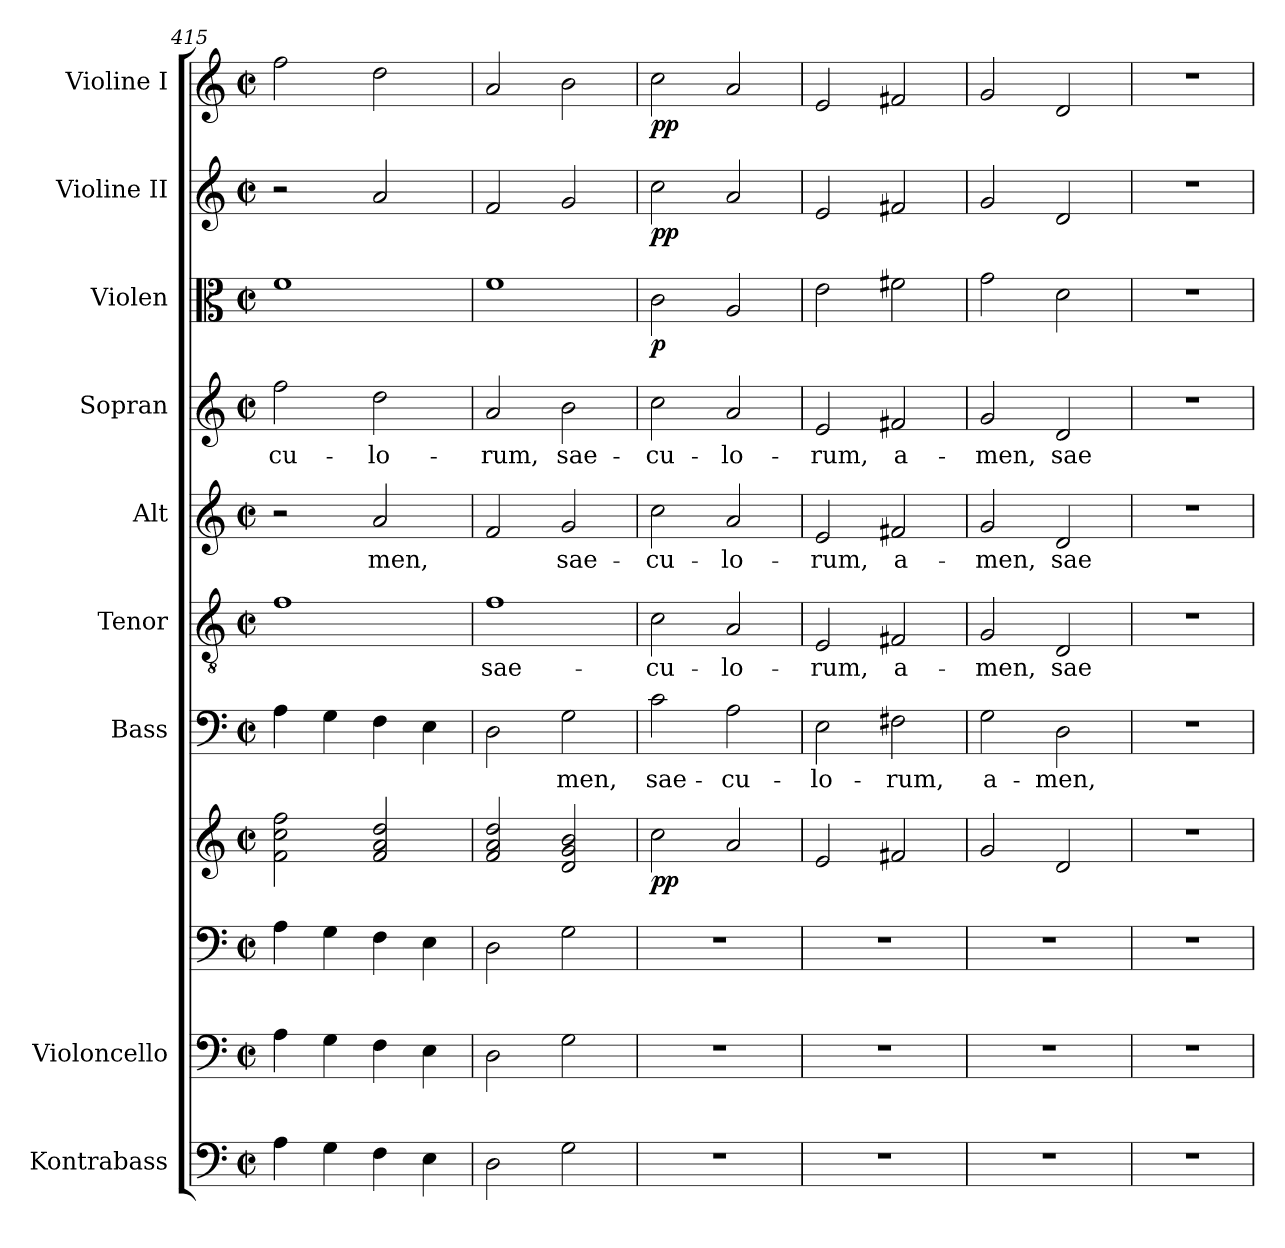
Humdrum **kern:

**kern	**kern	**kern	**kern	**dynam	**kern	**text	**kern	**text	**kern	**text	**kern	**text	**kern	**dynam	**kern	**dynam	**kern	**dynam
*part10	*part9	*part8	*part8	*part8	*part7	*part7	*part6	*part6	*part5	*part5	*part4	*part4	*part3	*part3	*part2	*part2	*part1	*part1
*staff11	*staff10	*staff9	*staff8	*staff8/9	*staff7	*staff7	*staff6	*staff6	*staff5	*staff5	*staff4	*staff4	*staff3	*staff3	*staff2	*staff2	*staff1	*staff1
*I"Kontrabass	*I"Violoncello	*	*	*	*I"Bass	*	*I"Tenor	*	*I"Alt	*	*I"Sopran	*	*I"Violen	*	*I"Violine II	*	*I"Violine I	*
*I'Kb.	*I'Vc.	*	*	*	*I'B.	*	*I'T.	*	*I'A.	*	*I'S.	*	*	*	*I'Vl. II	*	*I'Vl. I	*
*clefF4	*clefF4	*clefF4	*clefG2	*	*clefF4	*	*clefGv2	*	*clefG2	*	*clefG2	*	*clefC3	*	*clefG2	*	*clefG2	*
*ITrd7c12	*	*	*	*	*	*	*	*	*	*	*	*	*	*	*	*	*	*
*k[]	*k[]	*k[]	*k[]	*	*k[]	*	*k[]	*	*k[]	*	*k[]	*	*k[]	*	*k[]	*	*k[]	*
*C:	*C:	*C:	*C:	*	*C:	*	*C:	*	*C:	*	*C:	*	*C:	*	*C:	*	*C:	*
*M2/2	*M2/2	*M2/2	*M2/2	*	*M2/2	*	*M2/2	*	*M2/2	*	*M2/2	*	*M2/2	*	*M2/2	*	*M2/2	*
*met(c|)	*met(c|)	*met(c|)	*met(c|)	*	*met(c|)	*	*met(c|)	*	*met(c|)	*	*met(c|)	*	*met(c|)	*	*met(c|)	*	*met(c|)	*
=415	=415	=415	=415	=415	=415	=415	=415	=415	=415	=415	=415	=415	=415	=415	=415	=415	=415	=415
!	!	!	!	!	!	!	!	!	!	!	!	!LO:LY:b	!	!	!	!	!	!
4AA\	4A\	4A\	2f\ 2cc\ 2ff\	.	4A\	.	1f	.	2r	.	2ff\	-cu-	1f	.	2r	.	2ff\	.
4GG\	4G\	4G\	.	.	4G\	.	.	.	.	.	.	.	.	.	.	.	.	.
!	!	!	!	!	!	!	!	!	!	!LO:LY:b	!	!LO:LY:b	!	!	!	!	!	!
4FF\	4F\	4F\	2f/ 2a/ 2dd/	.	4F\	.	.	.	2a/	-men,	2dd\	-lo-	.	.	2a/	.	2dd\	.
4EE\	4E\	4E\	.	.	4E\	.	.	.	.	.	.	.	.	.	.	.	.	.
!!LO:PB:g=z
=416	=416	=416	=416	=416	=416	=416	=416	=416	=416	=416	=416	=416	=416	=416	=416	=416	=416	=416
!	!	!	!	!	!	!	!	!LO:LY:b	!	!	!	!LO:LY:b	!	!	!	!	!	!
2DD\	2D\	2D\	2f/ 2a/ 2dd/	.	2D\	.	1f	sae-	2f/	.	2a/	-rum,	1f	.	2f/	.	2a/	.
!	!	!	!	!	!	!LO:LY:b	!	!	!	!LO:LY:b	!	!LO:LY:b	!	!	!	!	!	!
2GG\	2G\	2G\	2d/ 2g/ 2b/	.	2G\	-men,	.	.	2g/	sae-	2b\	sae-	.	.	2g/	.	2b\	.
=417	=417	=417	=417	=417	=417	=417	=417	=417	=417	=417	=417	=417	=417	=417	=417	=417	=417	=417
!	!	!	!	!LO:DY:b	!	!LO:LY:b	!	!LO:LY:b	!	!LO:LY:b	!	!LO:LY:b	!	!LO:DY:b	!	!LO:DY:b	!	!LO:DY:b
1r	1r	1r	2cc\	pp	2c\	sae-	2c\	-cu-	2cc\	-cu-	2cc\	-cu-	2c\	p	2cc\	pp	2cc\	pp
!	!	!	!	!	!	!LO:LY:b	!	!LO:LY:b	!	!LO:LY:b	!	!LO:LY:b	!	!	!	!	!	!
.	.	.	2a/	.	2A\	-cu-	2A/	-lo-	2a/	-lo-	2a/	-lo-	2A/	.	2a/	.	2a/	.
=418	=418	=418	=418	=418	=418	=418	=418	=418	=418	=418	=418	=418	=418	=418	=418	=418	=418	=418
!	!	!	!	!	!	!LO:LY:b	!	!LO:LY:b	!	!LO:LY:b	!	!LO:LY:b	!	!	!	!	!	!
1r	1r	1r	2e/	.	2E\	-lo-	2E/	-rum,	2e/	-rum,	2e/	-rum,	2e\	.	2e/	.	2e/	.
!	!	!	!	!	!	!LO:LY:b	!	!LO:LY:b	!	!LO:LY:b	!	!LO:LY:b	!	!	!	!	!	!
.	.	.	2f#X/	.	2F#X\	-rum,	2F#X/	a-	2f#X/	a-	2f#X/	a-	2f#X\	.	2f#X/	.	2f#X/	.
=419	=419	=419	=419	=419	=419	=419	=419	=419	=419	=419	=419	=419	=419	=419	=419	=419	=419	=419
!	!	!	!	!	!	!LO:LY:b	!	!LO:LY:b	!	!LO:LY:b	!	!LO:LY:b	!	!	!	!	!	!
1r	1r	1r	2g/	.	2G\	a-	2G/	-men,	2g/	-men,	2g/	-men,	2g\	.	2g/	.	2g/	.
!	!	!	!	!	!	!LO:LY:b	!	!LO:LY:b	!	!LO:LY:b	!	!LO:LY:b	!	!	!	!	!	!
.	.	.	2d/	.	2D\	-men,	2D/	sae-	2d/	sae-	2d/	sae-	2d\	.	2d/	.	2d/	.
=420	=420	=420	=420	=420	=420	=420	=420	=420	=420	=420	=420	=420	=420	=420	=420	=420	=420	=420
1r	1r	1r	1r	.	1r	.	1r	.	1r	.	1r	.	1r	.	1r	.	1r	.
=	=	=	=	=	=	=	=	=	=	=	=	=	=	=	=	=	=	=
*-	*-	*-	*-	*-	*-	*-	*-	*-	*-	*-	*-	*-	*-	*-	*-	*-	*-	*-
